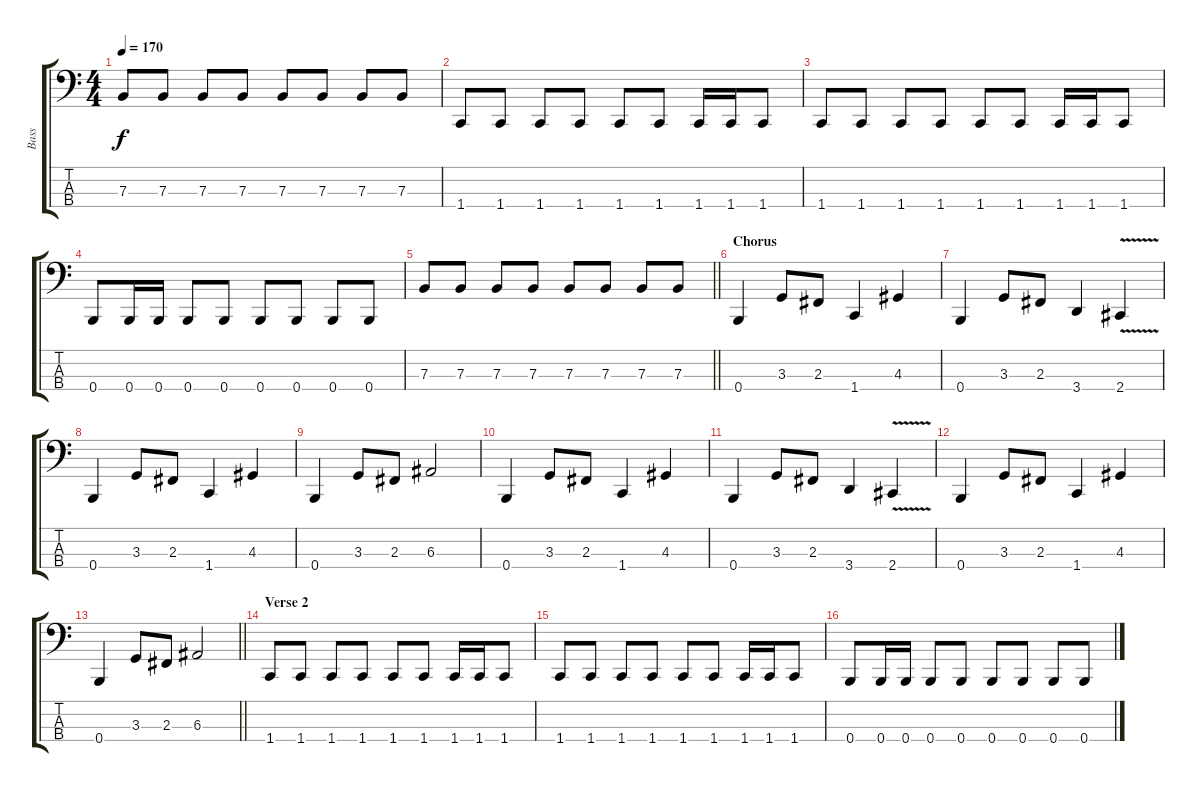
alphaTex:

\track ("Bass" "Bass") {instrument electricbassfinger}
\staff {score tabs}
\tuning (D2 A1 E1 B0) {hide}
\ts (4 4)
\tempo 170
\clef f4
\ks c
7.3.8{dy f} 7.3.8 7.3.8 7.3.8 7.3.8 7.3.8 7.3.8 7.3.8 |
1.4.8 1.4.8 1.4.8 1.4.8 1.4.8 1.4.8 1.4.16 1.4.16 1.4.8 |
1.4.8 1.4.8 1.4.8 1.4.8 1.4.8 1.4.8 1.4.16 1.4.16 1.4.8 |
0.4.8 0.4.16 0.4.16 0.4.8 0.4.8 0.4.8 0.4.8 0.4.8 0.4.8 |
\barLineRight lightlight
7.3.8 7.3.8 7.3.8 7.3.8 7.3.8 7.3.8 7.3.8 7.3.8 |
\section ("" "Chorus")
0.4.4 3.3.8 2.3.8 1.4.4 4.3.4 |
0.4.4 3.3.8 2.3.8 3.4.4 2.4{v}.4 |
0.4.4 3.3.8 2.3.8 1.4.4 4.3.4 |
0.4.4 3.3.8 2.3.8 6.3.2 |
0.4.4 3.3.8 2.3.8 1.4.4 4.3.4 |
0.4.4 3.3.8 2.3.8 3.4.4 2.4{v}.4 |
0.4.4 3.3.8 2.3.8 1.4.4 4.3.4 |
\barLineRight lightlight
0.4.4 3.3.8 2.3.8 6.3.2 |
\section ("" "Verse 2")
1.4.8 1.4.8 1.4.8 1.4.8 1.4.8 1.4.8 1.4.16 1.4.16 1.4.8 |
1.4.8 1.4.8 1.4.8 1.4.8 1.4.8 1.4.8 1.4.16 1.4.16 1.4.8 |
0.4.8 0.4.16 0.4.16 0.4.8 0.4.8 0.4.8 0.4.8 0.4.8 0.4.8
